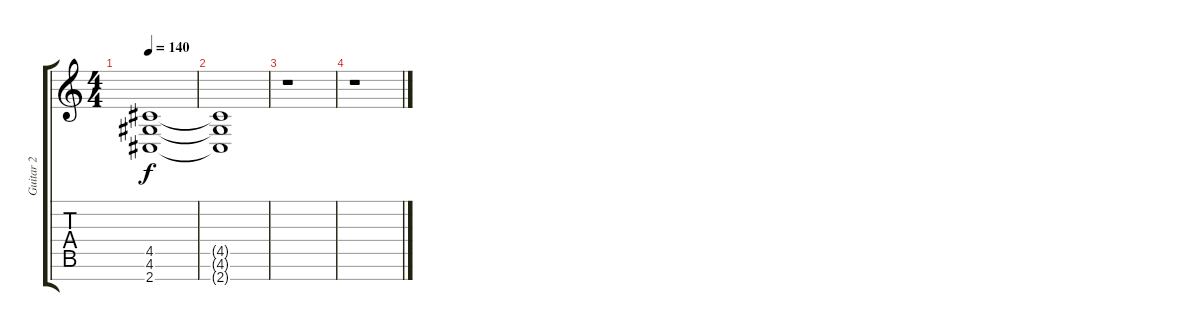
\track ("Guitar 2" "Guitar 2") {instrument distortionguitar}
\staff {score tabs}
\tuning (E4 B3 G3 D3 A2 E2 B1) {hide}
\ts (4 4)
\tempo 140
\clef g2
\ks c
(4.5{t} 4.6{t} 2.7{t}).1{dy f} |
(4.5{t} 4.6{t} 2.7{t}).1 |
r.1{volume 16} |
r.1
